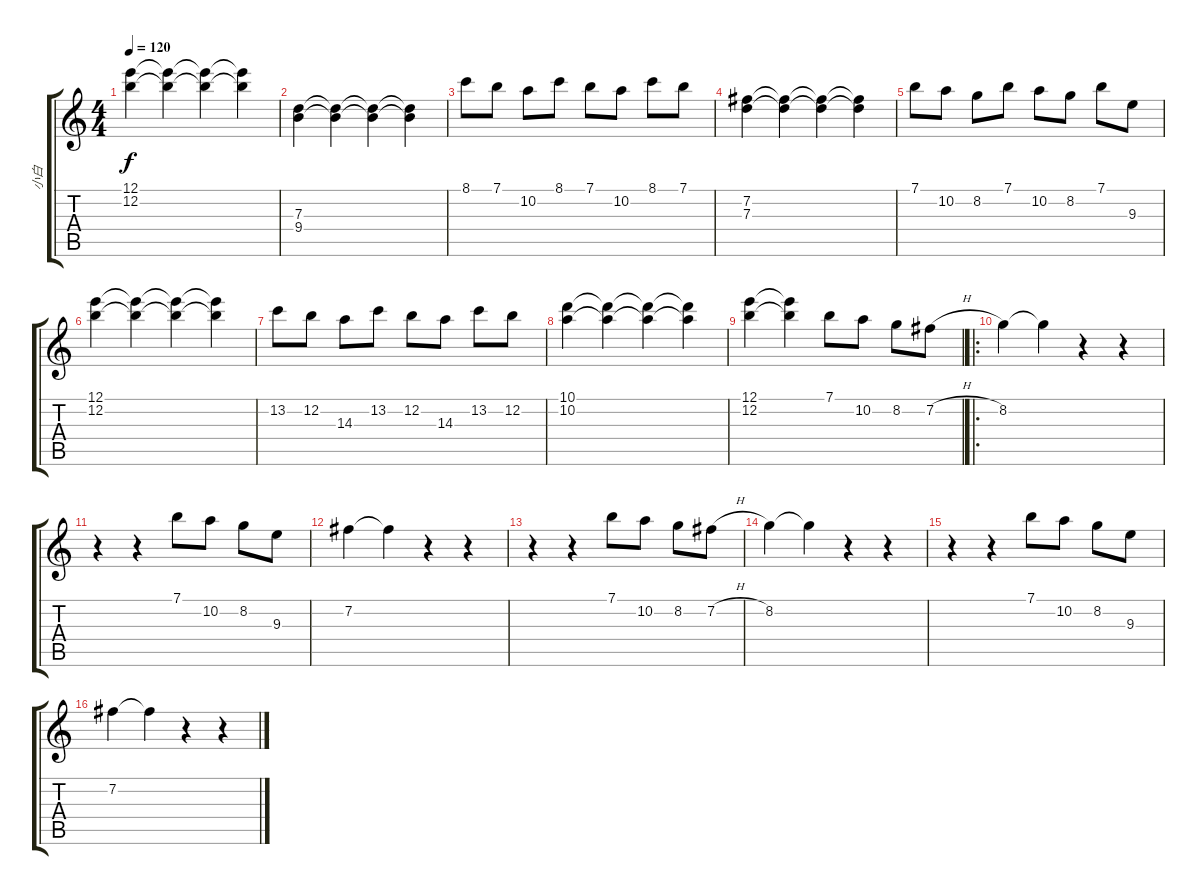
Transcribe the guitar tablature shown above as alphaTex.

\track ("小白" "小白") {instrument distortionguitar}
\staff {score tabs}
\tuning (E4 B3 G3 D3 A2 E2) {hide}
\ts (4 4)
\tempo 120
\clef g2
\ks c
(12.1 12.2).4{dy f} (12.1{t} 12.2{t}).4 (12.1{t} 12.2{t}).4 (12.1{t} 12.2{t}).4 |
(7.3 9.4).4 (7.3{t} 9.4{t}).4 (7.3{t} 9.4{t}).4 (7.3{t} 9.4{t}).4 |
8.1.8 7.1.8 10.2.8 8.1.8 7.1.8 10.2.8 8.1.8 7.1.8 |
(7.2 7.3).4 (7.2{t} 7.3{t}).4 (7.2{t} 7.3{t}).4 (7.2{t} 7.3{t}).4 |
7.1.8 10.2.8 8.2.8 7.1.8 10.2.8 8.2.8 7.1.8 9.3.8 |
(12.1 12.2).4 (12.1{t} 12.2{t}).4 (12.1{t} 12.2{t}).4 (12.1{t} 12.2{t}).4 |
13.2.8 12.2.8 14.3.8 13.2.8 12.2.8 14.3.8 13.2.8 12.2.8 |
(10.1 10.2).4 (10.1{t} 10.2{t}).4 (10.1{t} 10.2{t}).4 (10.1{t} 10.2{t}).4 |
(12.1 12.2).4 (12.1{t} 12.2{t}).4 7.1.8 10.2.8 8.2.8 7.2{h}.8 |
\ro
8.2.4 8.2{t}.4 r.4 r.4 |
r.4 r.4 7.1.8 10.2.8 8.2.8 9.3.8 |
7.2.4 7.2{t}.4 r.4 r.4 |
r.4 r.4 7.1.8 10.2.8 8.2.8 7.2{h}.8 |
8.2.4 8.2{t}.4 r.4 r.4 |
r.4 r.4 7.1.8 10.2.8 8.2.8 9.3.8 |
7.2.4 7.2{t}.4 r.4 r.4
